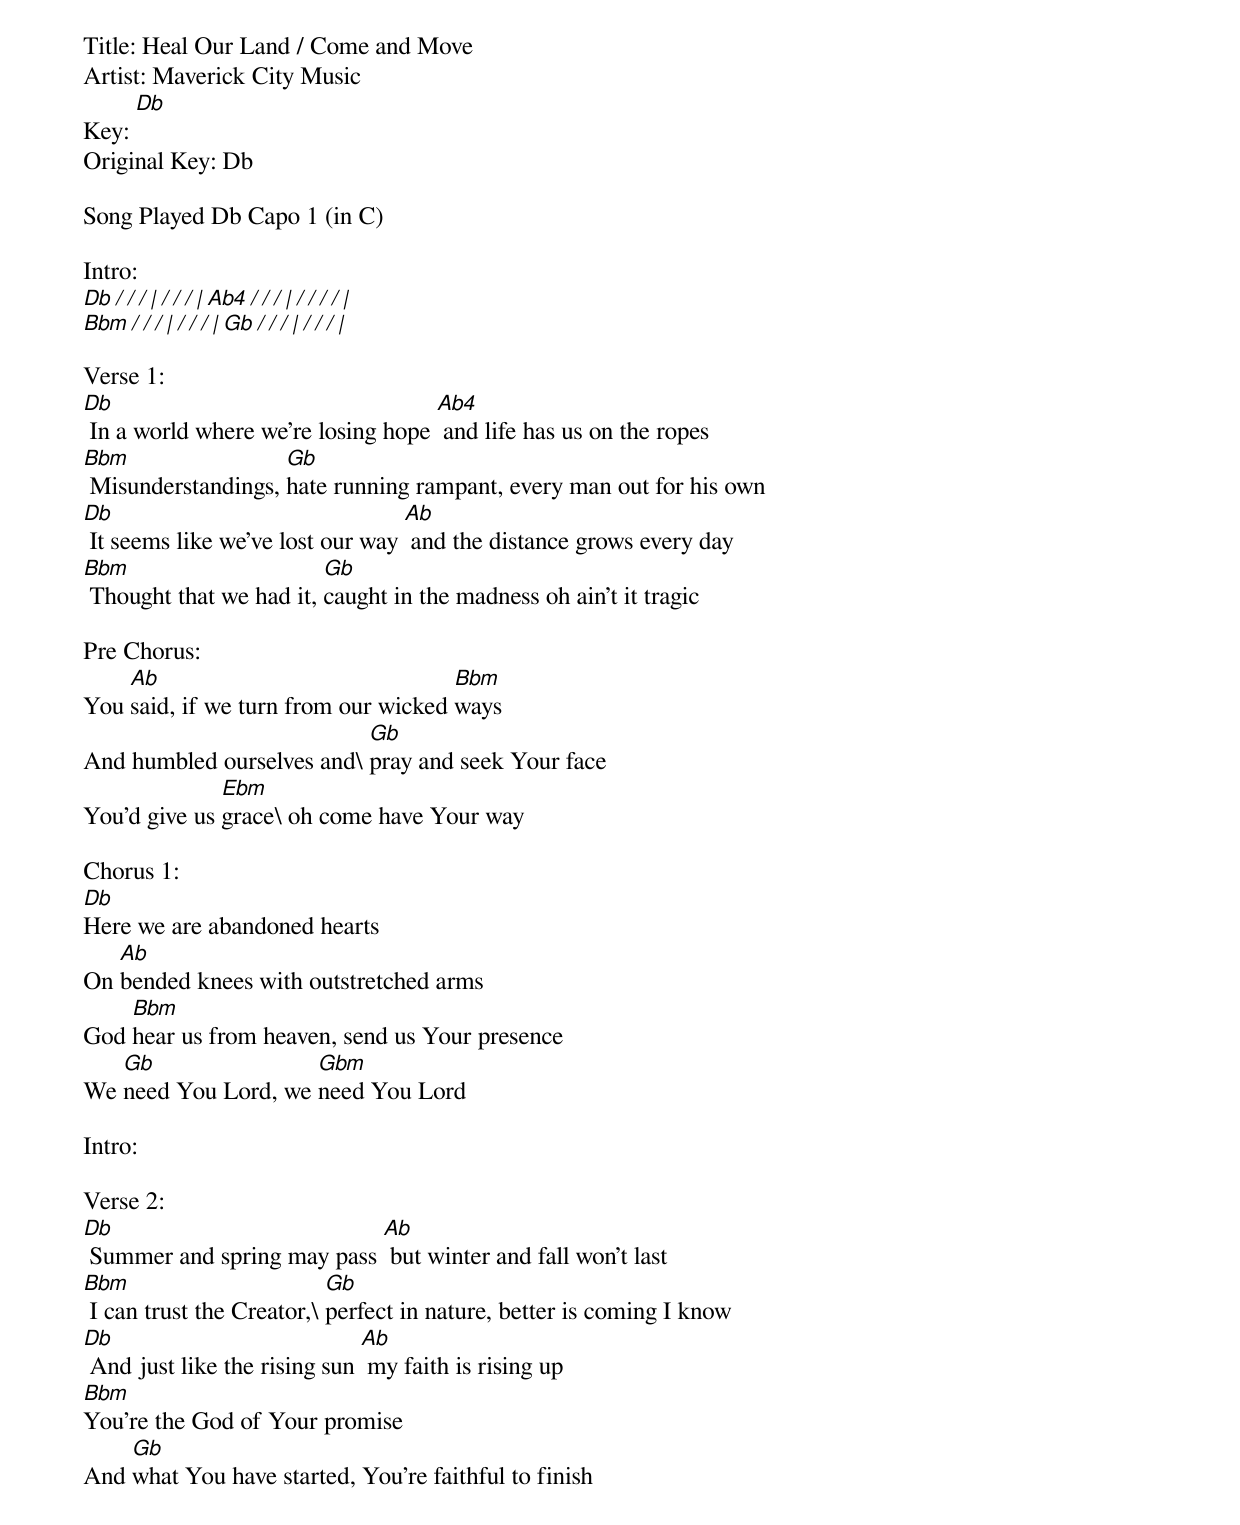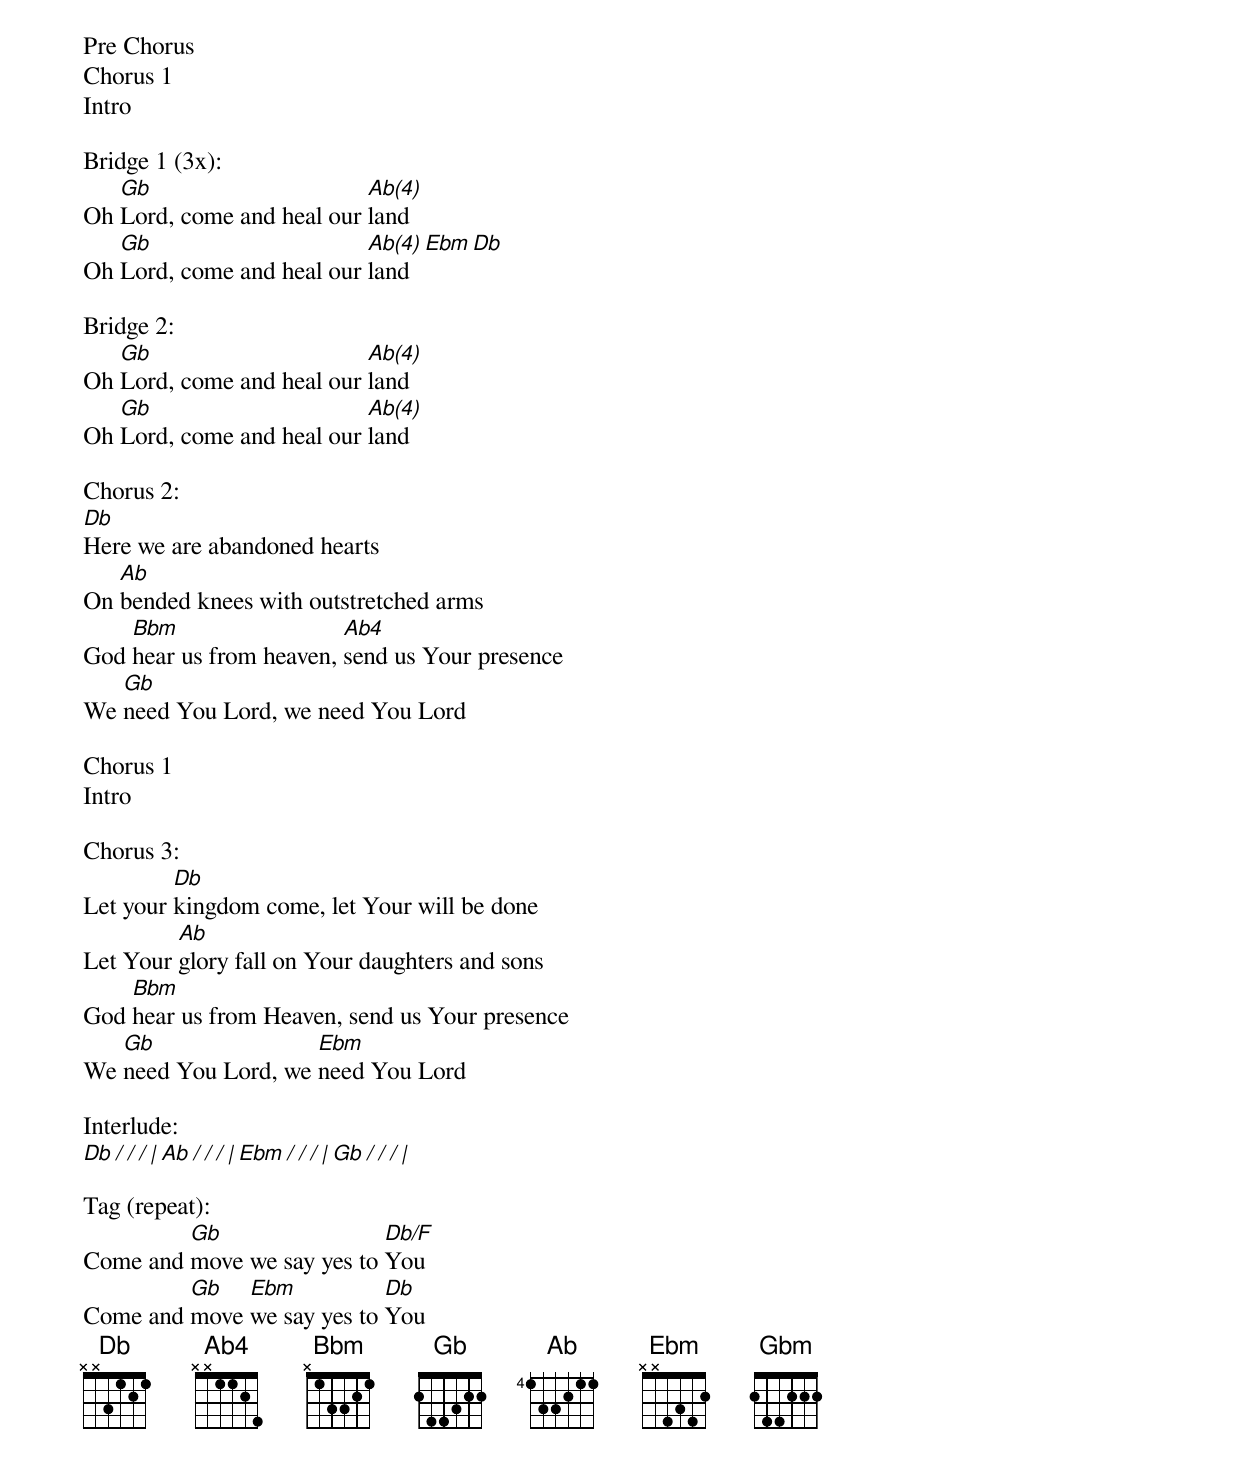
Title: Heal Our Land / Come and Move
Artist: Maverick City Music
Key: [Db]
Original Key: Db

Song Played Db Capo 1 (in C)

Intro:
[Db][/][/][/][|][/][/][/][|][Ab4][/][/][/][|][/][/][/][/][|]
[Bbm][/][/][/][|][/][/][/][|][Gb][/][/][/][|][/][/][/][|]

Verse 1:
[Db] In a world where we’re losing hope [Ab4] and life has us on the ropes
[Bbm] Misunderstandings, [Gb]hate running rampant, every man out for his own
[Db] It seems like we’ve lost our way [Ab] and the distance grows every day
[Bbm] Thought that we had it, [Gb]caught in the madness oh ain’t it tragic

Pre Chorus:
You [Ab]said, if we turn from our wicked [Bbm]ways
And humbled ourselves and\ [Gb]pray and seek Your face
You’d give us [Ebm]grace\ oh come have Your way

Chorus 1:
[Db]Here we are abandoned hearts
On [Ab]bended knees with outstretched arms
God [Bbm]hear us from heaven, send us Your presence
We [Gb]need You Lord, we [Gbm]need You Lord

Intro:

Verse 2:
[Db] Summer and spring may pass [Ab] but winter and fall won’t last
[Bbm] I can trust the Creator,\ [Gb]perfect in nature, better is coming I know
[Db] And just like the rising sun [Ab] my faith is rising up
[Bbm]You’re the God of Your promise
And [Gb]what You have started, You’re faithful to finish

Pre Chorus
Chorus 1
Intro

Bridge 1 (3x):
Oh [Gb]Lord, come and heal our [Ab(4)]land
Oh [Gb]Lord, come and heal our [Ab(4)]land[Ebm][Db]

Bridge 2:
Oh [Gb]Lord, come and heal our [Ab(4)]land
Oh [Gb]Lord, come and heal our [Ab(4)]land

Chorus 2:
[Db]Here we are abandoned hearts
On [Ab]bended knees with outstretched arms
God [Bbm]hear us from heaven, [Ab4]send us Your presence
We [Gb]need You Lord, we need You Lord

Chorus 1
Intro

Chorus 3:
Let your [Db]kingdom come, let Your will be done
Let Your [Ab]glory fall on Your daughters and sons
God [Bbm]hear us from Heaven, send us Your presence
We [Gb]need You Lord, we [Ebm]need You Lord

Interlude:
[Db][/][/][/][|][Ab][/][/][/][|][Ebm][/][/][/][|][Gb][/][/][/][|]

Tag (repeat):
Come and [Gb]move we say yes to [Db/F]You
Come and [Gb]move [Ebm]we say yes to [Db]You
